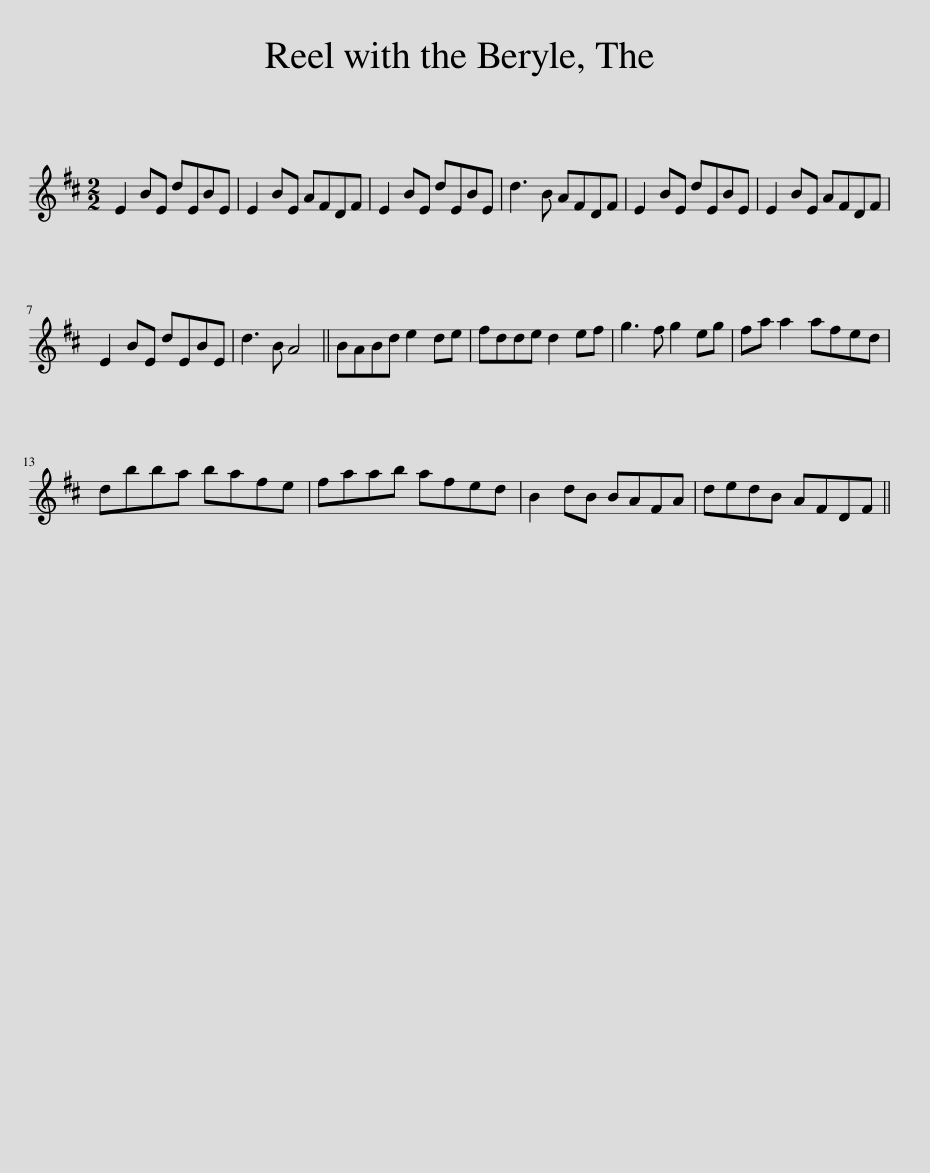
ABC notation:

X:1
L:1/8
M:2/2
I:linebreak $
K:D
V:1 treble
V:1
 E2 BE dEBE | E2 BE AFDF | E2 BE dEBE | d3 B AFDF | E2 BE dEBE | %5
 E2 BE AFDF |$ E2 BE dEBE | d3 B A4 || BABd e2 de | fdde d2 ef | %10
 g3 f g2 eg | fa a2 afed |$ dbba bafe | faab afed | B2 dB BAFA | %15
 dedB AFDF || %16
